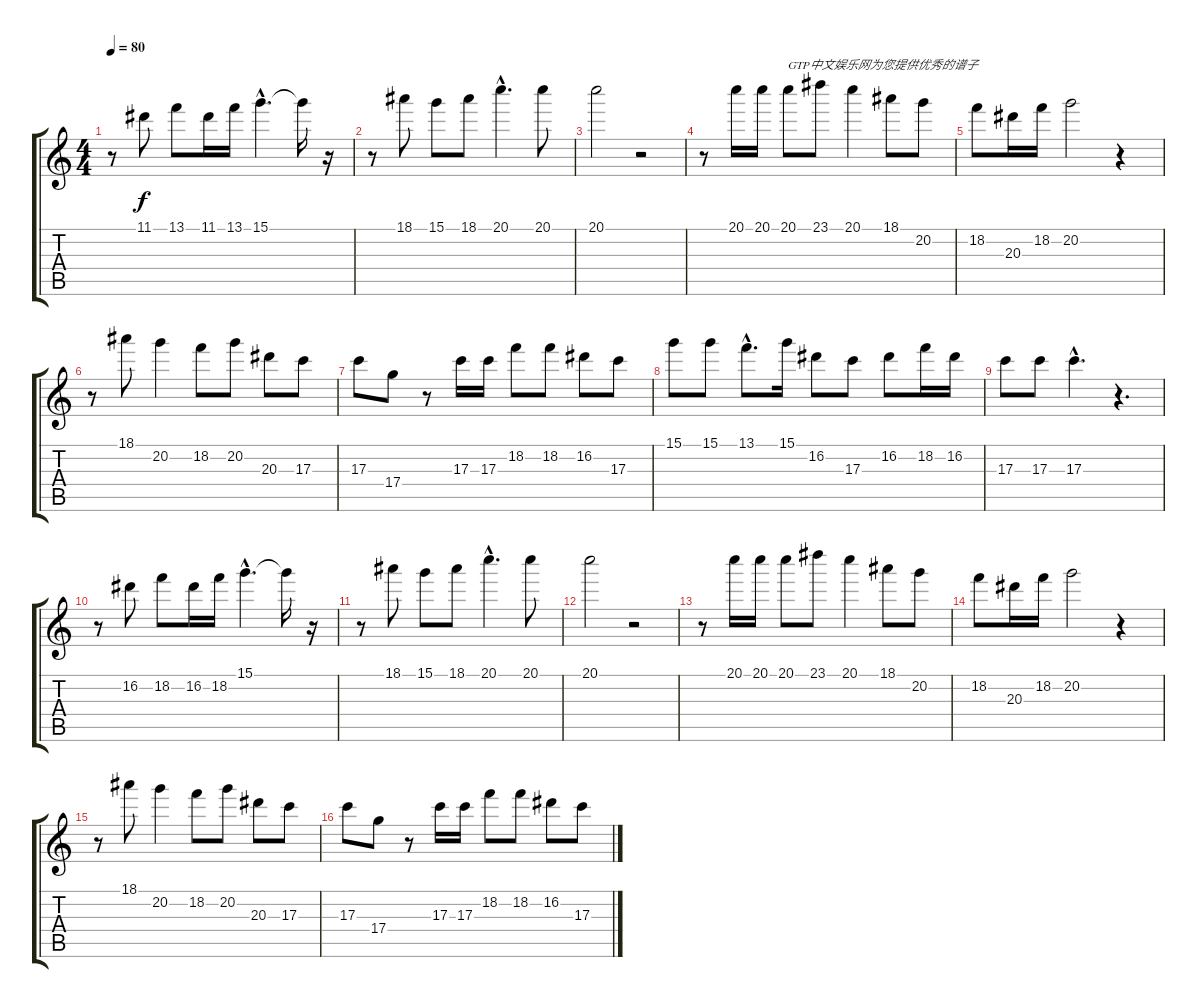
\track "" {instrument overdrivenguitar}
\staff {score tabs}
\tuning (E4 B3 G3 D3 A2 E2) {hide}
\ts (4 4)
\tempo 80
\clef g2
\ks c
r.8{dy f instrument overdrivenguitar} 11.1.8 13.1.8 11.1.16 13.1.16 15.1{hac}.4{d} 15.1{t}.16 r.16 |
r.8 18.1.8 15.1.8 18.1.8 20.1{hac}.4{d} 20.1.8 |
20.1.2 r.2 |
r.8 20.1.16 20.1.16 20.1.8{txt "GTP中文娱乐网为您提供优秀的谱子"} 23.1.8 20.1.4 18.1.8 20.2.8 |
18.2.8 20.3.16 18.2.16 20.2.2 r.4 |
r.8 18.1.8 20.2.4 18.2.8 20.2.8 20.3.8 17.3.8 |
17.3.8 17.4.8 r.8 17.3.16 17.3.16 18.2.8 18.2.8 16.2.8 17.3.8 |
15.1.8 15.1.8 13.1{hac}.8{d} 15.1.16 16.2.8 17.3.8 16.2.8 18.2.16 16.2.16 |
17.3.8 17.3.8 17.3{hac}.4{d} r.4{d} |
r.8 16.2.8 18.2.8 16.2.16 18.2.16 15.1{hac}.4{d} 15.1{t}.16 r.16 |
r.8 18.1.8 15.1.8 18.1.8 20.1{hac}.4{d} 20.1.8 |
20.1.2 r.2 |
r.8 20.1.16 20.1.16 20.1.8 23.1.8 20.1.4 18.1.8 20.2.8 |
18.2.8 20.3.16 18.2.16 20.2.2 r.4 |
r.8 18.1.8 20.2.4 18.2.8 20.2.8 20.3.8 17.3.8 |
17.3.8 17.4.8 r.8 17.3.16 17.3.16 18.2.8 18.2.8 16.2.8 17.3.8
